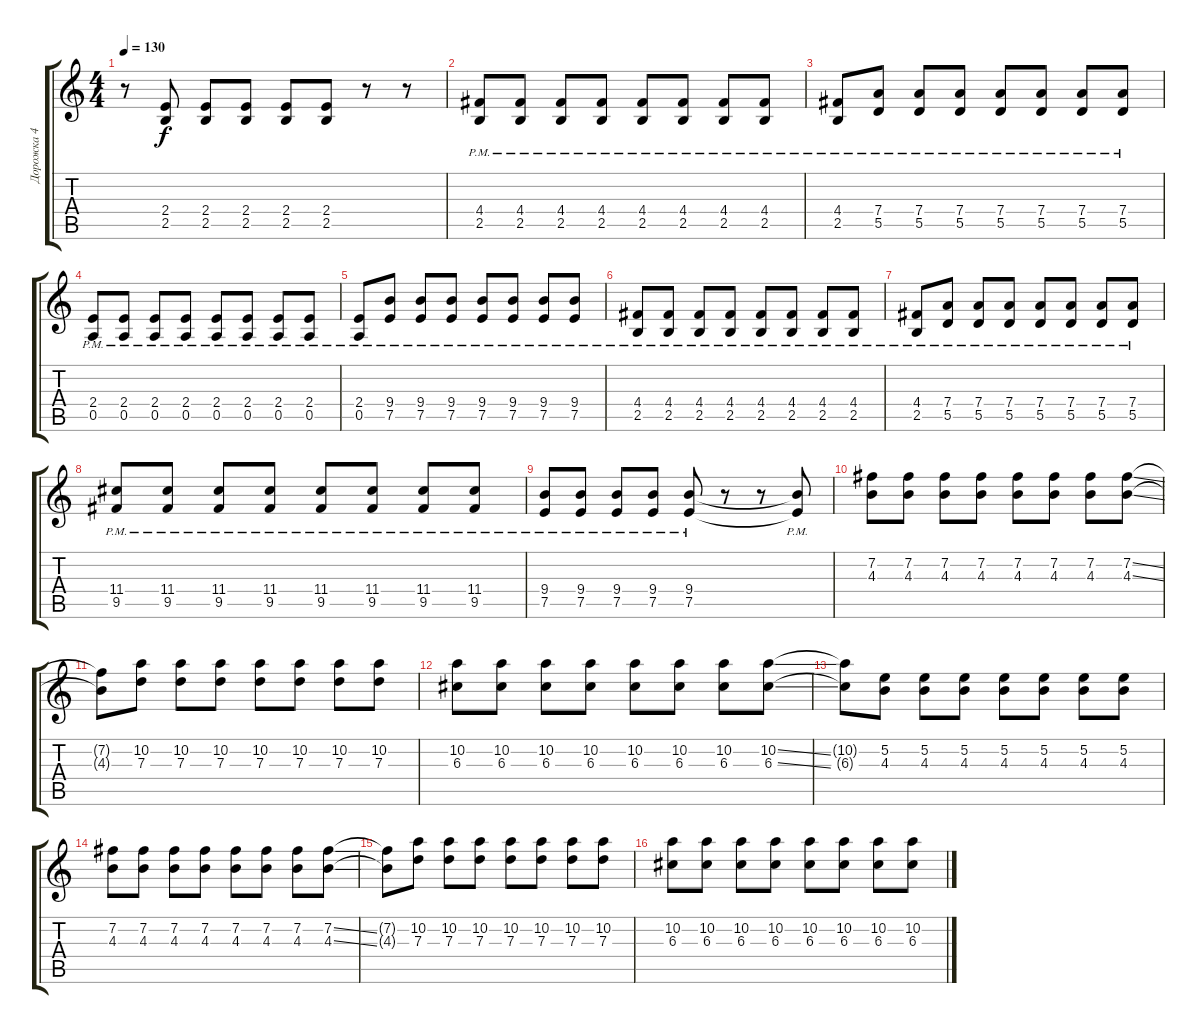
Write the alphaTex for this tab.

\track ("Дорожка 4" "Дорожка 4") {instrument distortionguitar}
\staff {score tabs}
\tuning (E4 B3 G3 D3 A2 E2) {hide}
\ts (4 4)
\tempo 130
\clef g2
\ks c
r.8{dy f} (2.4 2.5).8 (2.4 2.5).8 (2.4 2.5).8 (2.4 2.5).8 (2.4 2.5).8 r.8 r.8 |
(4.4{pm} 2.5{pm}).8 (4.4{pm} 2.5{pm}).8 (4.4{pm} 2.5{pm}).8 (4.4{pm} 2.5{pm}).8 (4.4{pm} 2.5{pm}).8 (4.4{pm} 2.5{pm}).8 (4.4{pm} 2.5{pm}).8 (4.4{pm} 2.5{pm}).8 |
(4.4{pm} 2.5{pm}).8 (7.4{pm} 5.5{pm}).8 (7.4{pm} 5.5{pm}).8 (7.4{pm} 5.5{pm}).8 (7.4{pm} 5.5{pm}).8 (7.4{pm} 5.5{pm}).8 (7.4{pm} 5.5{pm}).8 (7.4{pm} 5.5{pm}).8 |
(2.4{pm} 0.5{pm}).8 (2.4{pm} 0.5{pm}).8 (2.4{pm} 0.5{pm}).8 (2.4{pm} 0.5{pm}).8 (2.4{pm} 0.5{pm}).8 (2.4{pm} 0.5{pm}).8 (2.4{pm} 0.5{pm}).8 (2.4{pm} 0.5{pm}).8 |
(2.4{pm} 0.5{pm}).8 (9.4{pm} 7.5{pm}).8 (9.4{pm} 7.5{pm}).8 (9.4{pm} 7.5{pm}).8 (9.4{pm} 7.5{pm}).8 (9.4{pm} 7.5{pm}).8 (9.4{pm} 7.5{pm}).8 (9.4{pm} 7.5{pm}).8 |
(4.4{pm} 2.5{pm}).8 (4.4{pm} 2.5{pm}).8 (4.4{pm} 2.5{pm}).8 (4.4{pm} 2.5{pm}).8 (4.4{pm} 2.5{pm}).8 (4.4{pm} 2.5{pm}).8 (4.4{pm} 2.5{pm}).8 (4.4{pm} 2.5{pm}).8 |
(4.4{pm} 2.5{pm}).8 (7.4{pm} 5.5{pm}).8 (7.4{pm} 5.5{pm}).8 (7.4{pm} 5.5{pm}).8 (7.4{pm} 5.5{pm}).8 (7.4{pm} 5.5{pm}).8 (7.4{pm} 5.5{pm}).8 (7.4{pm} 5.5{pm}).8 |
(11.4{pm} 9.5{pm}).8 (11.4{pm} 9.5{pm}).8 (11.4{pm} 9.5{pm}).8 (11.4{pm} 9.5{pm}).8 (11.4{pm} 9.5{pm}).8 (11.4{pm} 9.5{pm}).8 (11.4{pm} 9.5{pm}).8 (11.4{pm} 9.5{pm}).8 |
(9.4{pm} 7.5{pm}).8 (9.4{pm} 7.5{pm}).8 (9.4{pm} 7.5{pm}).8 (9.4{pm} 7.5{pm}).8 (9.4{pm} 7.5{pm}).8 r.8 r.8 (9.4{pm t} 7.5{pm t}).8 |
(7.2 4.3).8 (7.2 4.3).8 (7.2 4.3).8 (7.2 4.3).8 (7.2 4.3).8 (7.2 4.3).8 (7.2 4.3).8 (7.2{ss} 4.3{ss}).8 |
(7.2{t} 4.3{t}).8 (10.2 7.3).8 (10.2 7.3).8 (10.2 7.3).8 (10.2 7.3).8 (10.2 7.3).8 (10.2 7.3).8 (10.2 7.3).8 |
(10.2 6.3).8 (10.2 6.3).8 (10.2 6.3).8 (10.2 6.3).8 (10.2 6.3).8 (10.2 6.3).8 (10.2 6.3).8 (10.2{ss} 6.3{ss}).8 |
(10.2{t} 6.3{t}).8 (5.2 4.3).8 (5.2 4.3).8 (5.2 4.3).8 (5.2 4.3).8 (5.2 4.3).8 (5.2 4.3).8 (5.2 4.3).8 |
(7.2 4.3).8 (7.2 4.3).8 (7.2 4.3).8 (7.2 4.3).8 (7.2 4.3).8 (7.2 4.3).8 (7.2 4.3).8 (7.2{ss} 4.3{ss}).8 |
(7.2{t} 4.3{t}).8 (10.2 7.3).8 (10.2 7.3).8 (10.2 7.3).8 (10.2 7.3).8 (10.2 7.3).8 (10.2 7.3).8 (10.2 7.3).8 |
(10.2 6.3).8 (10.2 6.3).8 (10.2 6.3).8 (10.2 6.3).8 (10.2 6.3).8 (10.2 6.3).8 (10.2 6.3).8 (10.2{ss} 6.3{ss}).8
